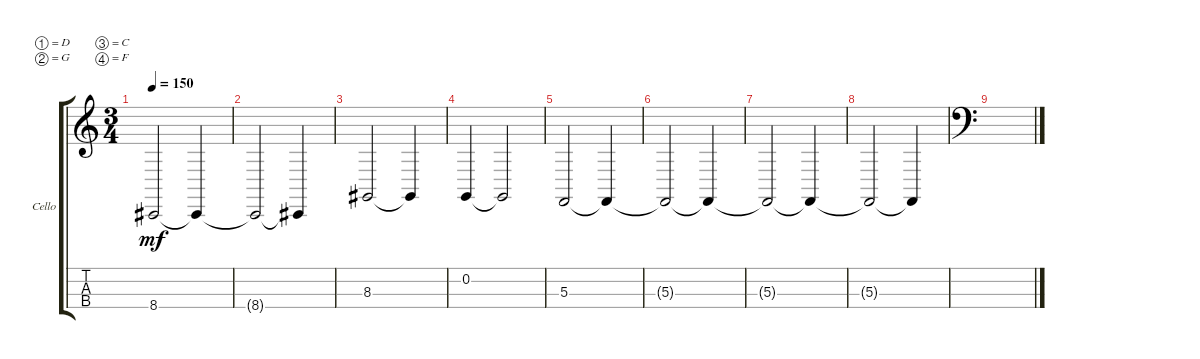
\defaultSystemsLayout 4
\bracketExtendMode groupsimilarinstruments
\firstSystemTrackNameOrientation horizontal
\otherSystemsTrackNameOrientation horizontal
\track ("Cello lead" "Cello") {mute instrument cello}
\staff {score tabs}
\tuning (D3 G2 C2 F1)
\ts (3 4)
\tempo 150
\clef g2
\scale
0.333333
\ks c
8.4.2{dy mf} 8.4{t}.4 |
\scale
0.333333 8.4{t}.2 8.4{t}.4 |
\scale
0.333333 8.3.2 8.3{t}.4 |
\scale
0.333333 0.2.4 0.2{t}.2 |
\scale
0.333333 5.3.2 5.3{t}.4 |
\scale
0.333333 5.3{t}.2 5.3{t}.4 |
\scale
0.333333 5.3{t}.2 5.3{t}.4 |
\scale
0.333333 5.3{t}.2 5.3{t}.4 |
\clef f4
\scale
0.333333 |
\scale
0.333333 |
\scale
0.333333 |
\scale
0.333333 |
\scale
0.333333
